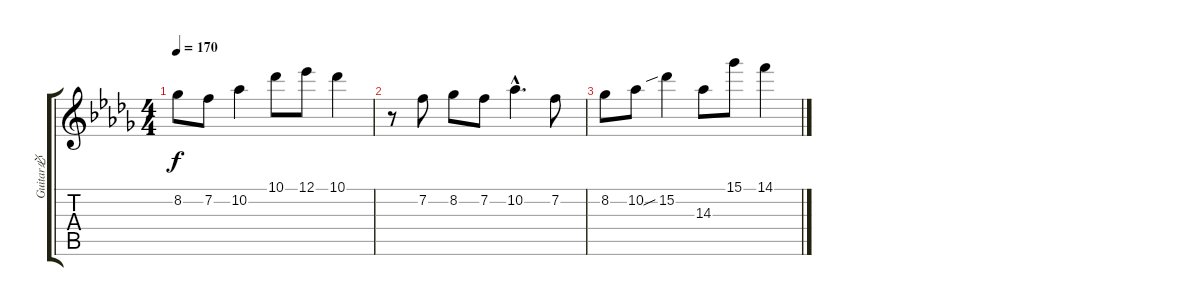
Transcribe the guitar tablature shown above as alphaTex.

\track ("Guitar必" "Guitar必") {instrument distortionguitar}
\staff {score tabs}
\tuning (Eb4 Bb3 Gb3 Db3 Ab2 Eb2) {hide}
\ts (4 4)
\tempo 170
\clef g2
\ks db
8.2.8{dy f} 7.2.8 10.2.4 10.1.8 12.1.8 10.1.4 |
r.8 7.2.8 8.2.8 7.2.8 10.2{hac}.4{d} 7.2.8 |
8.2.8 10.2.8 15.2{sib}.4 14.3.8 15.1.8 14.1.4
